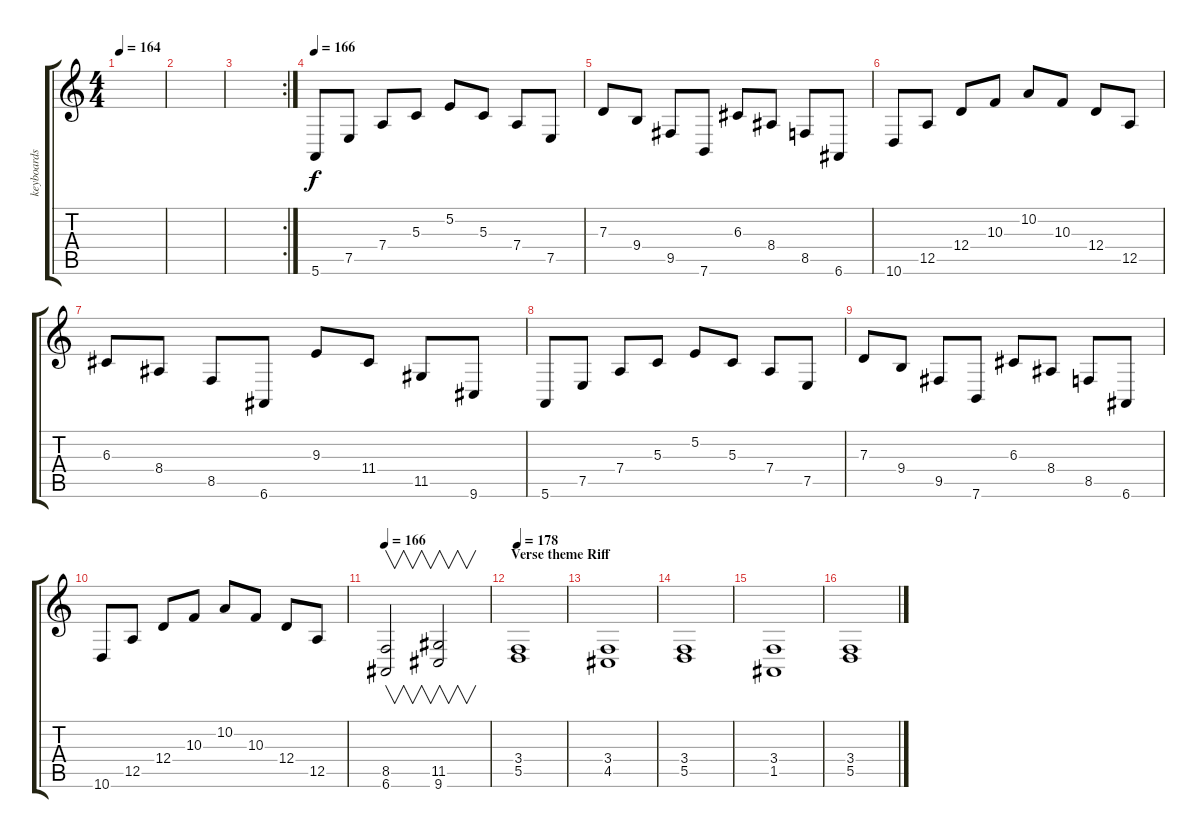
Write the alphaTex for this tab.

\track ("keyboards" "keyboards") {instrument fx4atmosphere}
\staff {score tabs}
\tuning (E4 B3 G3 D3 A2 E2) {hide}
\ts (4 4)
\tempo 164
\clef g2
\ks c
|
|
\rc 2
|
\tempo 166
5.6.8{volume 14} 7.5.8 7.4.8 5.3.8 5.2.8 5.3.8 7.4.8 7.5.8 |
7.3.8 9.4.8 9.5.8 7.6.8 6.3.8 8.4.8 8.5.8 6.6.8 |
10.6.8 12.5.8 12.4.8 10.3.8 10.2.8 10.3.8 12.4.8 12.5.8 |
6.3.8 8.4.8 8.5.8 6.6.8 9.3.8 11.4.8 11.5.8 9.6.8 |
5.6.8{volume 14} 7.5.8 7.4.8 5.3.8 5.2.8 5.3.8 7.4.8 7.5.8 |
7.3.8 9.4.8 9.5.8 7.6.8 6.3.8 8.4.8 8.5.8 6.6.8 |
10.6.8 12.5.8 12.4.8 10.3.8 10.2.8 10.3.8 12.4.8 12.5.8 |
\tempo 166
(8.5 6.6).2{v} (11.5 9.6).2{v} |
\section ("" "Verse theme Riff")
\tempo 178
(3.4 5.5).1 |
(3.4 4.5).1 |
(3.4 5.5).1 |
(3.4 1.5).1 |
(3.4 5.5).1
